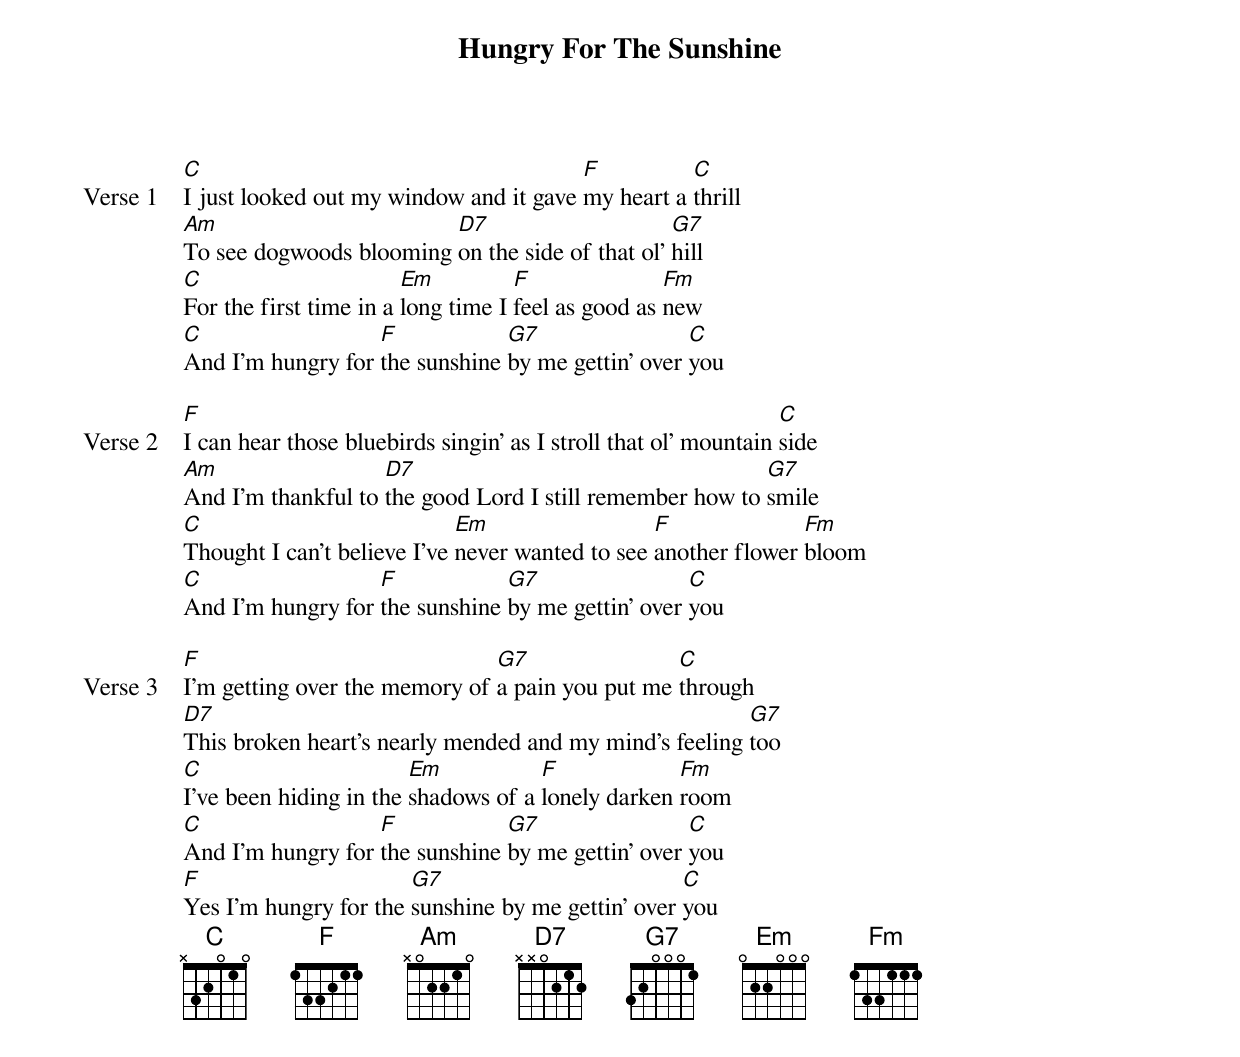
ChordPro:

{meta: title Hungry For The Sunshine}
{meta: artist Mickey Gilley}
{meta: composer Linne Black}

{start_of_verse: Verse 1}
[C]I just looked out my window and it gave [F]my heart a [C]thrill
[Am]To see dogwoods blooming [D7]on the side of that ol' [G7]hill
[C]For the first time in a [Em]long time I [F]feel as good as [Fm]new
[C]And I'm hungry for [F]the sunshine [G7]by me gettin' over [C]you
{end_of_verse}

{start_of_verse: Verse 2}
[F]I can hear those bluebirds singin' as I stroll that ol' mountain [C]side
[Am]And I'm thankful to [D7]the good Lord I still remember how to [G7]smile
[C]Thought I can't believe I've [Em]never wanted to see [F]another flower [Fm]bloom
[C]And I'm hungry for [F]the sunshine [G7]by me gettin' over [C]you
{end_of_verse}

{start_of_verse: Verse 3}
[F]I'm getting over the memory of [G7]a pain you put me [C]through
[D7]This broken heart's nearly mended and my mind's feeling [G7]too
[C]I've been hiding in the [Em]shadows of a [F]lonely darken [Fm]room
[C]And I'm hungry for [F]the sunshine [G7]by me gettin' over [C]you
[F]Yes I'm hungry for the [G7]sunshine by me gettin' over [C]you
{end_of_verse}
